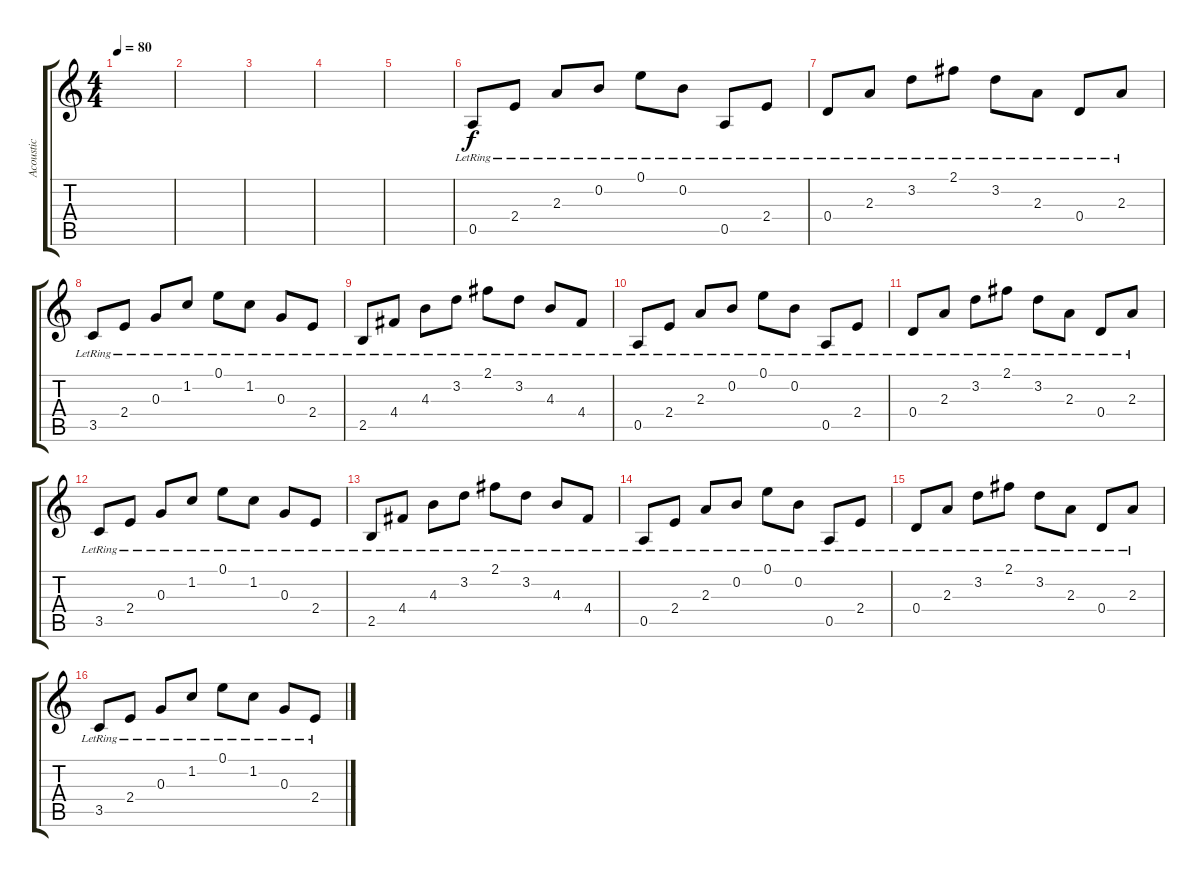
\track ("Acoustic" "Acoustic") {instrument acousticguitarsteel}
\staff {score tabs}
\tuning (E4 B3 G3 D3 A2 E2) {hide}
\ts (4 4)
\tempo 80
\clef g2
\ks c
|
|
|
|
|
0.5{lr}.8 2.4{lr}.8 2.3{lr}.8 0.2{lr}.8 0.1{lr}.8 0.2{lr}.8 0.5{lr}.8 2.4{lr}.8 |
0.4{lr}.8 2.3{lr}.8 3.2{lr}.8 2.1{lr}.8 3.2{lr}.8 2.3{lr}.8 0.4{lr}.8 2.3{lr}.8 |
3.5{lr}.8 2.4{lr}.8 0.3{lr}.8 1.2{lr}.8 0.1{lr}.8 1.2{lr}.8 0.3{lr}.8 2.4{lr}.8 |
2.5{lr}.8 4.4{lr}.8 4.3{lr}.8 3.2{lr}.8 2.1{lr}.8 3.2{lr}.8 4.3{lr}.8 4.4{lr}.8 |
0.5{lr}.8 2.4{lr}.8 2.3{lr}.8 0.2{lr}.8 0.1{lr}.8 0.2{lr}.8 0.5{lr}.8 2.4{lr}.8 |
0.4{lr}.8 2.3{lr}.8 3.2{lr}.8 2.1{lr}.8 3.2{lr}.8 2.3{lr}.8 0.4{lr}.8 2.3{lr}.8 |
3.5{lr}.8 2.4{lr}.8 0.3{lr}.8 1.2{lr}.8 0.1{lr}.8 1.2{lr}.8 0.3{lr}.8 2.4{lr}.8 |
2.5{lr}.8 4.4{lr}.8 4.3{lr}.8 3.2{lr}.8 2.1{lr}.8 3.2{lr}.8 4.3{lr}.8 4.4{lr}.8 |
0.5{lr}.8 2.4{lr}.8 2.3{lr}.8 0.2{lr}.8 0.1{lr}.8 0.2{lr}.8 0.5{lr}.8 2.4{lr}.8 |
0.4{lr}.8 2.3{lr}.8 3.2{lr}.8 2.1{lr}.8 3.2{lr}.8 2.3{lr}.8 0.4{lr}.8 2.3{lr}.8 |
3.5{lr}.8 2.4{lr}.8 0.3{lr}.8 1.2{lr}.8 0.1{lr}.8 1.2{lr}.8 0.3{lr}.8 2.4{lr}.8
